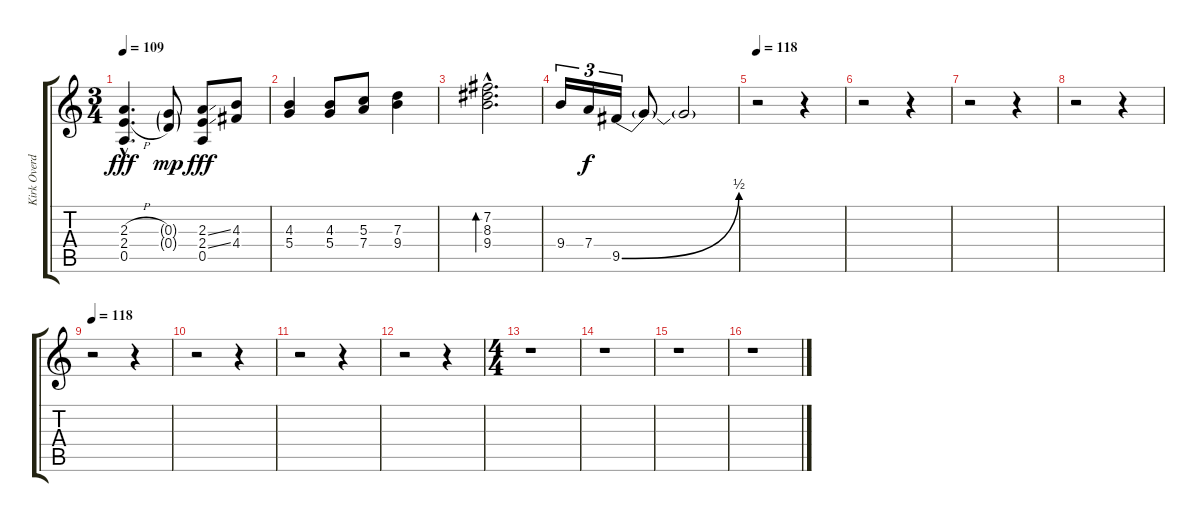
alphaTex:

\track ("Kirk Overdrive" "Kirk Overd") {instrument overdrivenguitar}
\staff {score tabs}
\tuning (E4 B3 G3 D3 A2 E2) {hide}
\ts (3 4)
\tempo 109
\clef g2
\ks c
(2.3{h hac} 2.4{h hac} 0.5{hac}).4{d dy fff} (0.3{g} 0.4{g}).8{dy mp} (2.3{ss} 2.4{ss} 0.5).8{dy fff} (4.3 4.4).8 |
(4.3 5.4).4 (4.3 5.4).8 (5.3 7.4).8 (7.3 9.4).4 |
(7.2{hac} 8.3{hac} 9.4{hac}).2{d bd 120} |
9.4.16{tu (3 2)} 7.4.16{tu (3 2) dy f} 9.5{be (bend 0 0 60 2)}.16{tu (3 2)} 9.5{t}.8 9.5{t}.2 |
\tempo 118
r.2 r.4 |
r.2 r.4 |
r.2 r.4 |
r.2 r.4 |
\tempo 118
r.2 r.4 |
r.2 r.4 |
r.2 r.4 |
r.2 r.4 |
\ts (4 4)
r.1 |
r.1 |
r.1 |
r.1
